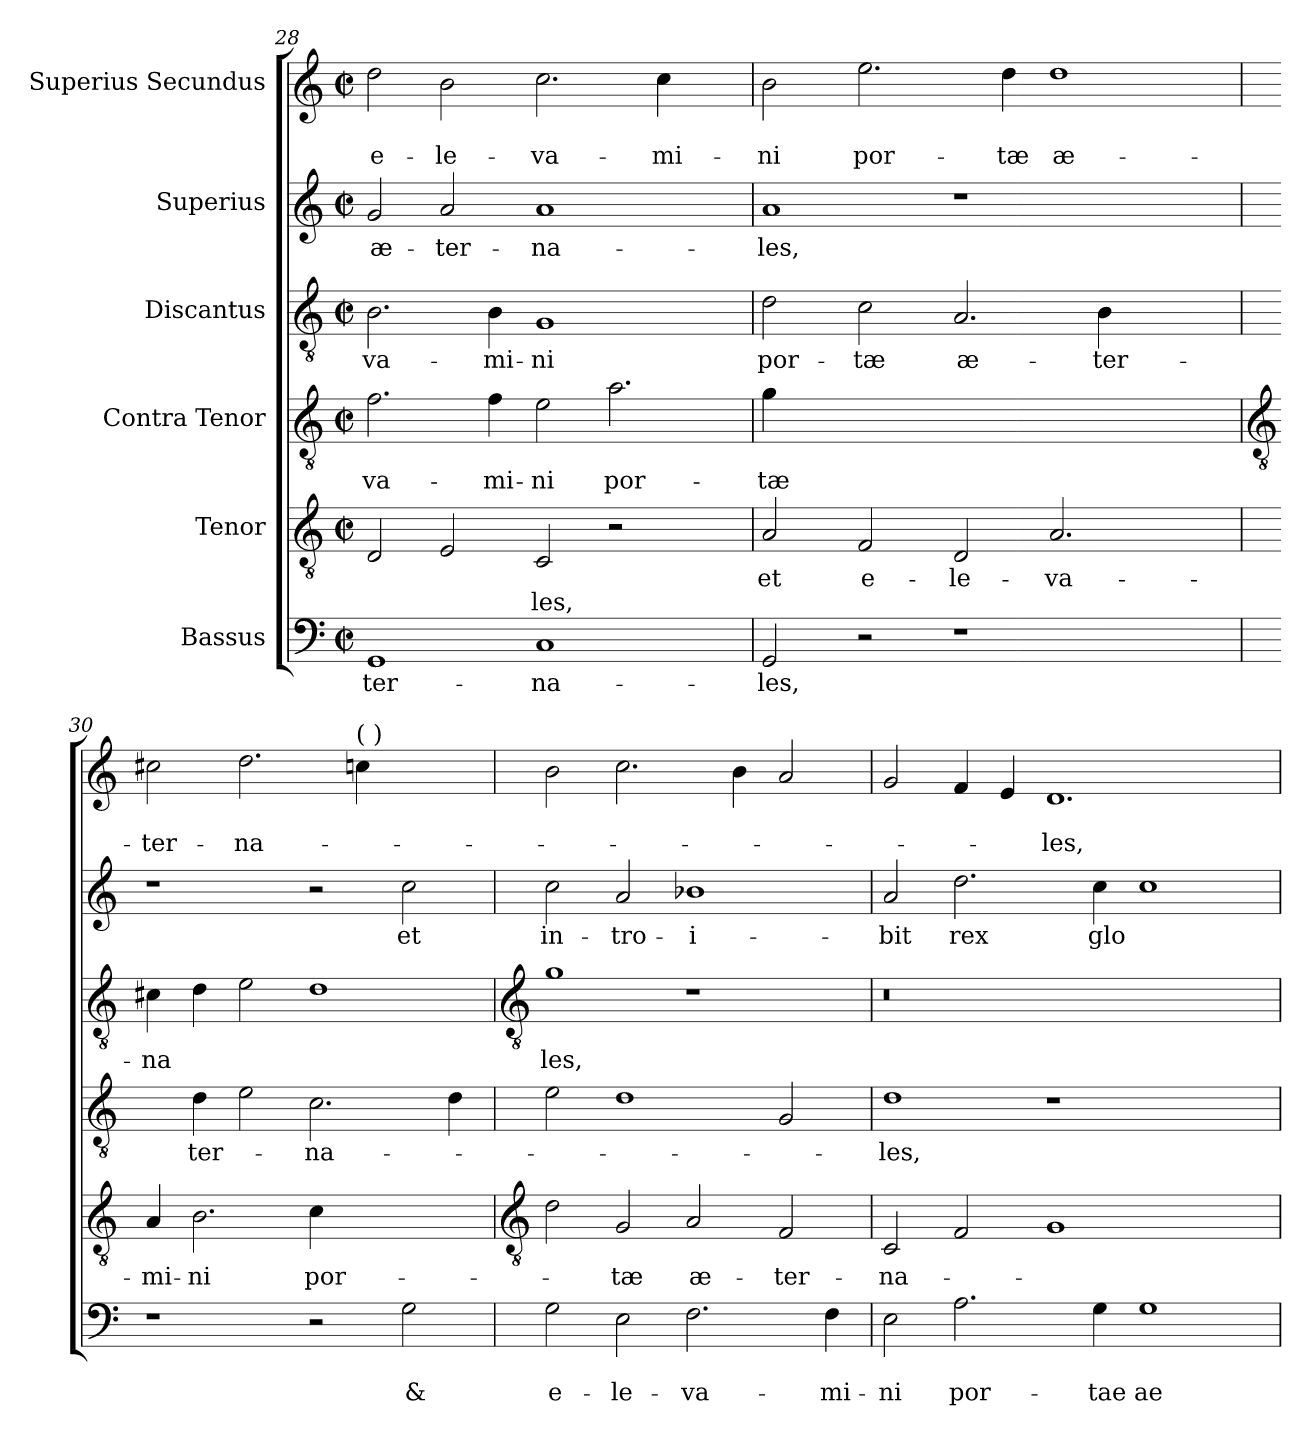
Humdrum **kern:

**kern	**text	**text	**kern	**text	**text	**kern	**text	**kern	**text	**kern	**text	**kern	**text	**text
*part6	*part6	*part6	*part5	*part5	*part5	*part4	*part4	*part3	*part3	*part2	*part2	*part1	*part1	*part1
*staff6	*staff6	*staff6	*staff5	*staff5	*staff5	*staff4	*staff4	*staff3	*staff3	*staff2	*staff2	*staff1	*staff1	*staff1
*I"Bassus	*	*	*I"Tenor	*	*	*I"Contra Tenor	*	*I"Discantus	*	*I"Superius	*	*I"Superius Secundus	*	*
*clefF4	*	*	*clefGv2	*	*	*clefGv2	*	*clefGv2	*	*clefG2	*	*clefG2	*	*
*k[]	*	*	*k[]	*	*	*k[]	*	*k[]	*	*k[]	*	*k[]	*	*
*C:	*	*	*C:	*	*	*C:	*	*C:	*	*C:	*	*C:	*	*
*M4/2	*	*	*M4/2	*	*	*M4/2	*	*M4/2	*	*M4/2	*	*M4/2	*	*
*met(c|)	*	*	*met(c|)	*	*	*met(c|)	*	*met(c|)	*	*met(c|)	*	*met(c|)	*	*
=28	=28	=28	=28	=28	=28	=28	=28	=28	=28	=28	=28	=28	=28	=28
!	!LO:LY:b	!	!	!	!	!	!LO:LY:b	!	!LO:LY:b	!	!LO:LY:b	!	!	!LO:LY:b
1GG	-ter-	.	2D	.	.	2.f	-va-	2.B	-va-	2g	-æ-	2dd	.	e-
!	!	!	!	!	!	!	!	!	!	!	!LO:LY:b	!	!	!LO:LY:b
.	.	.	2E	.	.	.	.	.	.	2a	-ter-	2b	.	-le-
!	!	!	!	!	!	!	!LO:LY:b	!	!LO:LY:b	!	!	!	!	!
.	.	.	.	.	.	4f	-mi-	4B	-mi-	.	.	.	.	.
!	!LO:LY:b	!	!	!	!LO:LY:b	!	!LO:LY:b	!	!LO:LY:b	!	!LO:LY:b	!	!	!LO:LY:b
1C	-na-	.	2C	.	-les,	2e	-ni	1G	-ni	1a	-na-	2.cc	.	-va-
!	!	!	!	!	!	!	!LO:LY:b	!	!	!	!	!	!	!
.	.	.	2r	.	.	2.a	por-	.	.	.	.	.	.	.
!	!	!	!	!	!	!	!	!	!	!	!	!	!	!LO:LY:b
.	.	.	.	.	.	.	.	.	.	.	.	4cc	.	-mi-
4ryy	.	.	4ryy	.	.	.	.	4ryy	.	4ryy	.	4ryy	.	.
=29	=29	=29	=29	=29	=29	=29	=29	=29	=29	=29	=29	=29	=29	=29
!	!LO:LY:b	!	!	!LO:LY:b	!	!	!LO:LY:b	!	!LO:LY:b	!	!LO:LY:b	!	!	!LO:LY:b
2GG	-les,	.	2A	et	.	4g	-tæ	2d	por-	1a	-les,	2b	.	-ni
!	!	!	!	!	!	!	!LO:LY:b	!	!	!	!	!	!	!
.	.	.	.	.	.	[2gyy	æ-	.	.	.	.	.	.	.
!	!	!	!	!LO:LY:b	!	!	!	!	!LO:LY:b	!	!	!	!	!LO:LY:b
2r	.	.	2F	e-	.	.	.	2c	-tæ	.	.	2.ee	.	por-
.	.	.	.	.	.	1..ryy	.	.	.	.	.	.	.	.
!	!	!	!	!LO:LY:b	!	!	!	!	!LO:LY:b	!	!	!	!	!
1r	.	.	2D	-le-	.	.	.	2.A	æ-	1r	.	.	.	.
!	!	!	!	!	!	!	!	!	!	!	!	!	!	!LO:LY:b
.	.	.	.	.	.	.	.	.	.	.	.	4dd	.	-tæ
!	!	!	!	!LO:LY:b	!	!	!	!	!	!	!	!	!	!LO:LY:b
.	.	.	2.A	-va-	.	.	.	.	.	.	.	1dd	.	æ-
!	!	!	!	!	!	!	!	!	!LO:LY:b	!	!	!	!	!
.	.	.	.	.	.	.	.	4B	-ter-	.	.	.	.	.
2ryy	.	.	.	.	.	.	.	2ryy	.	2ryy	.	.	.	.
.	.	.	4ryy	.	.	.	.	.	.	.	.	.	.	.
!!LO:LB:g=z
=30	=30	=30	=30	=30	=30	=30	=30	=30	=30	=30	=30	=30	=30	=30
*	*	*	*	*	*	*clefGv2	*	*	*	*	*	*	*	*
!	!	!	!	!LO:LY:b	!	!	!	!	!LO:LY:b	!	!	!	!	!LO:LY:b
1r	.	.	4A	-mi-	.	4gyy]	.	4c#X	-na	1r	.	2cc#X	.	-ter-
!	!	!	!	!LO:LY:b	!	!	!LO:LY:b	!	!	!	!	!	!	!
.	.	.	2.B	-ni	.	4d	-ter-	4d	.	.	.	.	.	.
!	!	!	!	!	!	!	!	!	!	!	!	!	!	!LO:LY:b
.	.	.	.	.	.	2e	.	2e	.	.	.	2.dd	.	-na-
!	!	!	!	!LO:LY:b	!	!	!LO:LY:b	!	!	!	!	!	!	!
2r	.	.	4c	por-	.	2.c	-na-	1d	.	2r	.	.	.	.
!	!	!	!	!	!	!	!	!	!	!	!	!LO:TX:a:t=(  )	!	!
.	.	.	2.ryy	.	.	.	.	.	.	.	.	4cc	.	.
!	!	!LO:LY:b	!	!	!	!	!	!	!	!	!LO:LY:b	!	!	!
2G	.	&	.	.	.	.	.	.	.	2cc	et	2ryy	.	.
.	.	.	.	.	.	4d	.	.	.	.	.	.	.	.
!!LO:LB:g=z
=31	=31	=31	=31	=31	=31	=31	=31	=31	=31	=31	=31	=31	=31	=31
*	*	*	*clefGv2	*	*	*	*	*clefGv2	*	*	*	*	*	*
!	!	!LO:LY:b	!	!	!	!	!	!	!LO:LY:b	!	!LO:LY:b	!	!	!
2G	.	e-	2d	.	.	2e	.	1g	les,	2cc	in-	2b	.	.
!	!	!LO:LY:b	!	!LO:LY:b	!	!	!	!	!	!	!LO:LY:b	!	!	!
2E	.	-le-	2G	-tæ	.	1d	.	.	.	2a	-tro-	2.cc	.	.
!	!	!LO:LY:b	!	!LO:LY:b	!	!	!	!	!	!	!LO:LY:b	!	!	!
2.F	.	-va-	2A	æ-	.	.	.	1r	.	1b-X	-i-	.	.	.
.	.	.	.	.	.	.	.	.	.	.	.	4b	.	.
!	!	!	!	!LO:LY:b	!	!	!	!	!	!	!	!	!	!
.	.	.	2F	-ter-	.	2G	.	.	.	.	.	2a	.	.
!	!	!LO:LY:b	!	!	!	!	!	!	!	!	!	!	!	!
4F	.	-mi-	.	.	.	.	.	.	.	.	.	.	.	.
=32	=32	=32	=32	=32	=32	=32	=32	=32	=32	=32	=32	=32	=32	=32
!	!	!LO:LY:b	!	!LO:LY:b	!	!	!LO:LY:b	!	!	!	!LO:LY:b	!	!	!
2E	.	-ni	2C	-na-	.	1d	-les,	0r	.	2a	-bit	2g	.	.
!	!	!LO:LY:b	!	!	!	!	!	!	!	!	!LO:LY:b	!	!	!
2.A	.	por-	2F	.	.	.	.	.	.	2.dd	rex	4f	.	.
.	.	.	.	.	.	.	.	.	.	.	.	4e	.	.
!	!	!	!	!	!	!	!	!	!	!	!	!	!	!LO:LY:b
.	.	.	1G	.	.	1r	.	.	.	.	.	1.d	.	-les,
!	!	!LO:LY:b	!	!	!	!	!	!	!	!	!LO:LY:b	!	!	!
4G	.	-tae	.	.	.	.	.	.	.	4cc	glo	.	.	.
!	!	!LO:LY:b	!	!	!	!	!	!	!	!	!	!	!	!
1G	.	ae-	.	.	.	.	.	.	.	1cc	.	.	.	.
.	.	.	2ryy	.	.	2ryy	.	2ryy	.	.	.	.	.	.
=	=	=	=	=	=	=	=	=	=	=	=	=	=	=
*-	*-	*-	*-	*-	*-	*-	*-	*-	*-	*-	*-	*-	*-	*-
